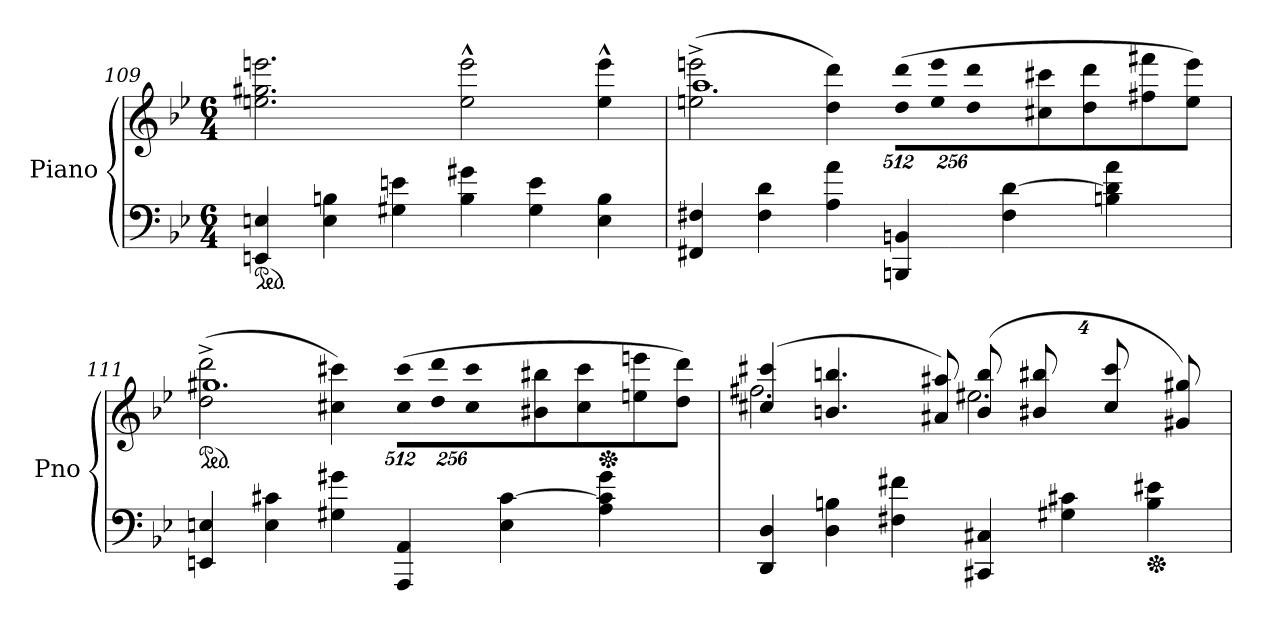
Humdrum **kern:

**kern	**kern
*part1	*part1
*staff2	*staff1
*I"Piano	*
*I'Pno	*
*clefF4	*clefG2
*k[b-e-]	*k[b-e-]
*B-:	*B-:
*M6/4	*M6/4
*ped	*
=109	=109
4EEn/ 4En/	2.een\ 2.gg#X\ 2.eeen\
4E\ 4Bn\	.
4G#X\ 4en\	.
4B\ 4g#X\	2ee\^^> 2eee\^^>
4G#\ 4e\	.
4E\ 4B\	4ee\^^> 4eee\^^>
!!LO:LB:g=z
=110	=110
*	*^
4FF#X/ 4F#X/	(>2een\^< 2eeen\^<	1.aa
4F#\ 4d\	.	.
4A\ 4a\	4dd\ 4ddd\)	.
*	*Xbrackettup	*
!	!LO:N:vis=8	!
4BBBn/ 4BBn/	(>4096%341dd\ 4096%341ddd\L	.
!	!LO:N:vis=8	!
.	2048%171ee\ 2048%171eee\	.
!	!LO:N:vis=8	!
.	4096%341dd\ 4096%341ddd\	.
4F#\ [4d\	8cc#X\ 8ccc#X\	.
.	8dd\ 8ddd\	.
4Bn\ 4d\] 4a\	8ff#X\ 8fff#X\	.
.	8ee\ 8eee\J)	.
=111	=111	=111
*	*ped	*
4EEn/ 4En/	(>2dd\^< 2ddd\^<	1.gg#X
4E\ 4c#X\	.	.
4G#X\ 4g#X\	4cc#X\ 4ccc#X\)	.
!	!LO:N:vis=8	!
4AAA/ 4AA/	(>4096%341cc#\ 4096%341ccc#\L	.
!	!LO:N:vis=8	!
.	2048%171dd\ 2048%171ddd\	.
!	!LO:N:vis=8	!
.	4096%341cc#\ 4096%341ccc#\	.
4E\ [4c#\	8b#X\ 8bb#X\	.
.	8cc#\ 8ccc#\	.
*	*Xped	*
4A\ 4c#\] 4g#\	8een\ 8eeen\	.
.	8dd\ 8ddd\J)	.
=112	=112	=112
4DD/ 4D/	(>4cc#X/ 4ccc#X/	2.ff#X\
4D\ 4Bn\	4.bn/ 4.bbn/	.
4F#X\ 4f#X\	.	.
.	8a#X/ 8aa#X/)	.
4CC#X/ 4C#X/	(>16%3b/ 16%3bb/	2.ee#X\
.	16%3b#X/ 16%3bb#X/	.
4G#X\ 4c#X\	.	.
.	16%3cc#/ 16%3ccc#/	.
*Xped	*	*
4B\ 4e#X\	.	.
.	16%3g#X/ 16%3gg#X/)	.
*	*v	*v
=	=
*-	*-
